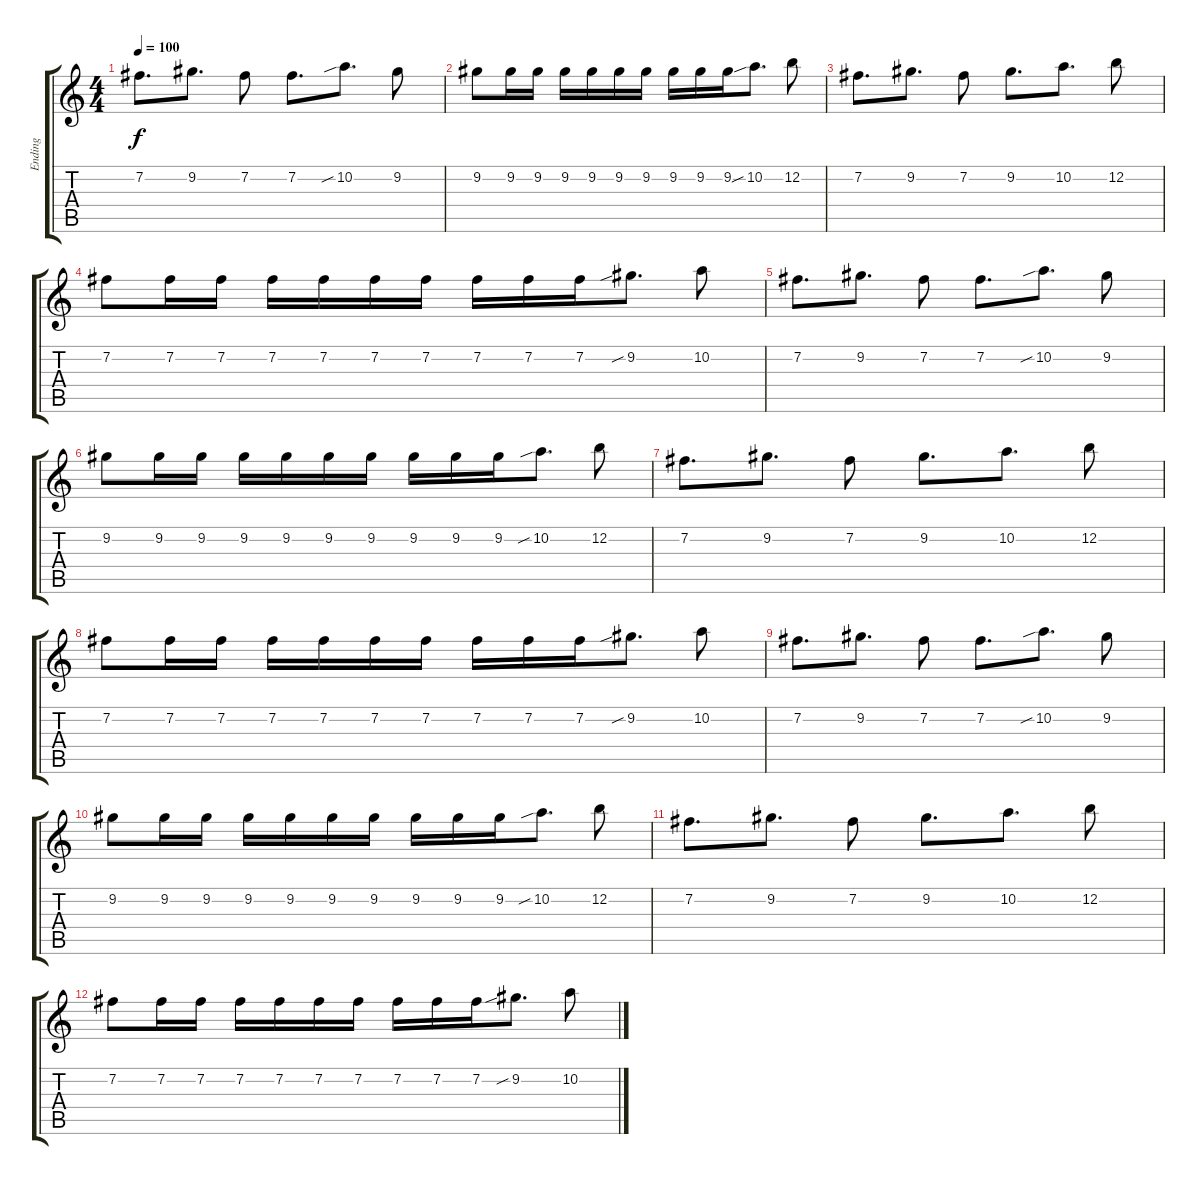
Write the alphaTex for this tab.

\track ("Ending" "Ending") {instrument overdrivenguitar}
\staff {score tabs}
\tuning (E4 B3 G3 D3 A2 E2) {hide}
\ts (4 4)
\tempo 100
\clef g2
\ks c
7.2.8{d dy f} 9.2.8{d} 7.2.8 7.2.8{d} 10.2{sib}.8{d} 9.2.8 |
9.2.8 9.2.16 9.2.16 9.2.16 9.2.16 9.2.16 9.2.16 9.2.16 9.2.16 9.2.16 10.2{sib}.8{d} 12.2.8 |
7.2.8{d} 9.2.8{d} 7.2.8 9.2.8{d} 10.2.8{d} 12.2.8 |
7.2.8 7.2.16 7.2.16 7.2.16 7.2.16 7.2.16 7.2.16 7.2.16 7.2.16 7.2.16 9.2{sib}.8{d} 10.2.8 |
7.2.8{d} 9.2.8{d} 7.2.8 7.2.8{d} 10.2{sib}.8{d} 9.2.8 |
9.2.8 9.2.16 9.2.16 9.2.16 9.2.16 9.2.16 9.2.16 9.2.16 9.2.16 9.2.16 10.2{sib}.8{d} 12.2.8 |
7.2.8{d} 9.2.8{d} 7.2.8 9.2.8{d} 10.2.8{d} 12.2.8 |
7.2.8 7.2.16 7.2.16 7.2.16 7.2.16 7.2.16 7.2.16 7.2.16 7.2.16 7.2.16 9.2{sib}.8{d} 10.2.8 |
7.2.8{d} 9.2.8{d} 7.2.8 7.2.8{d} 10.2{sib}.8{d} 9.2.8 |
9.2.8 9.2.16 9.2.16 9.2.16 9.2.16 9.2.16 9.2.16 9.2.16 9.2.16 9.2.16 10.2{sib}.8{d} 12.2.8 |
7.2.8{d} 9.2.8{d} 7.2.8 9.2.8{d} 10.2.8{d} 12.2.8 |
7.2.8 7.2.16 7.2.16 7.2.16 7.2.16 7.2.16 7.2.16 7.2.16 7.2.16 7.2.16 9.2{sib}.8{d} 10.2.8
